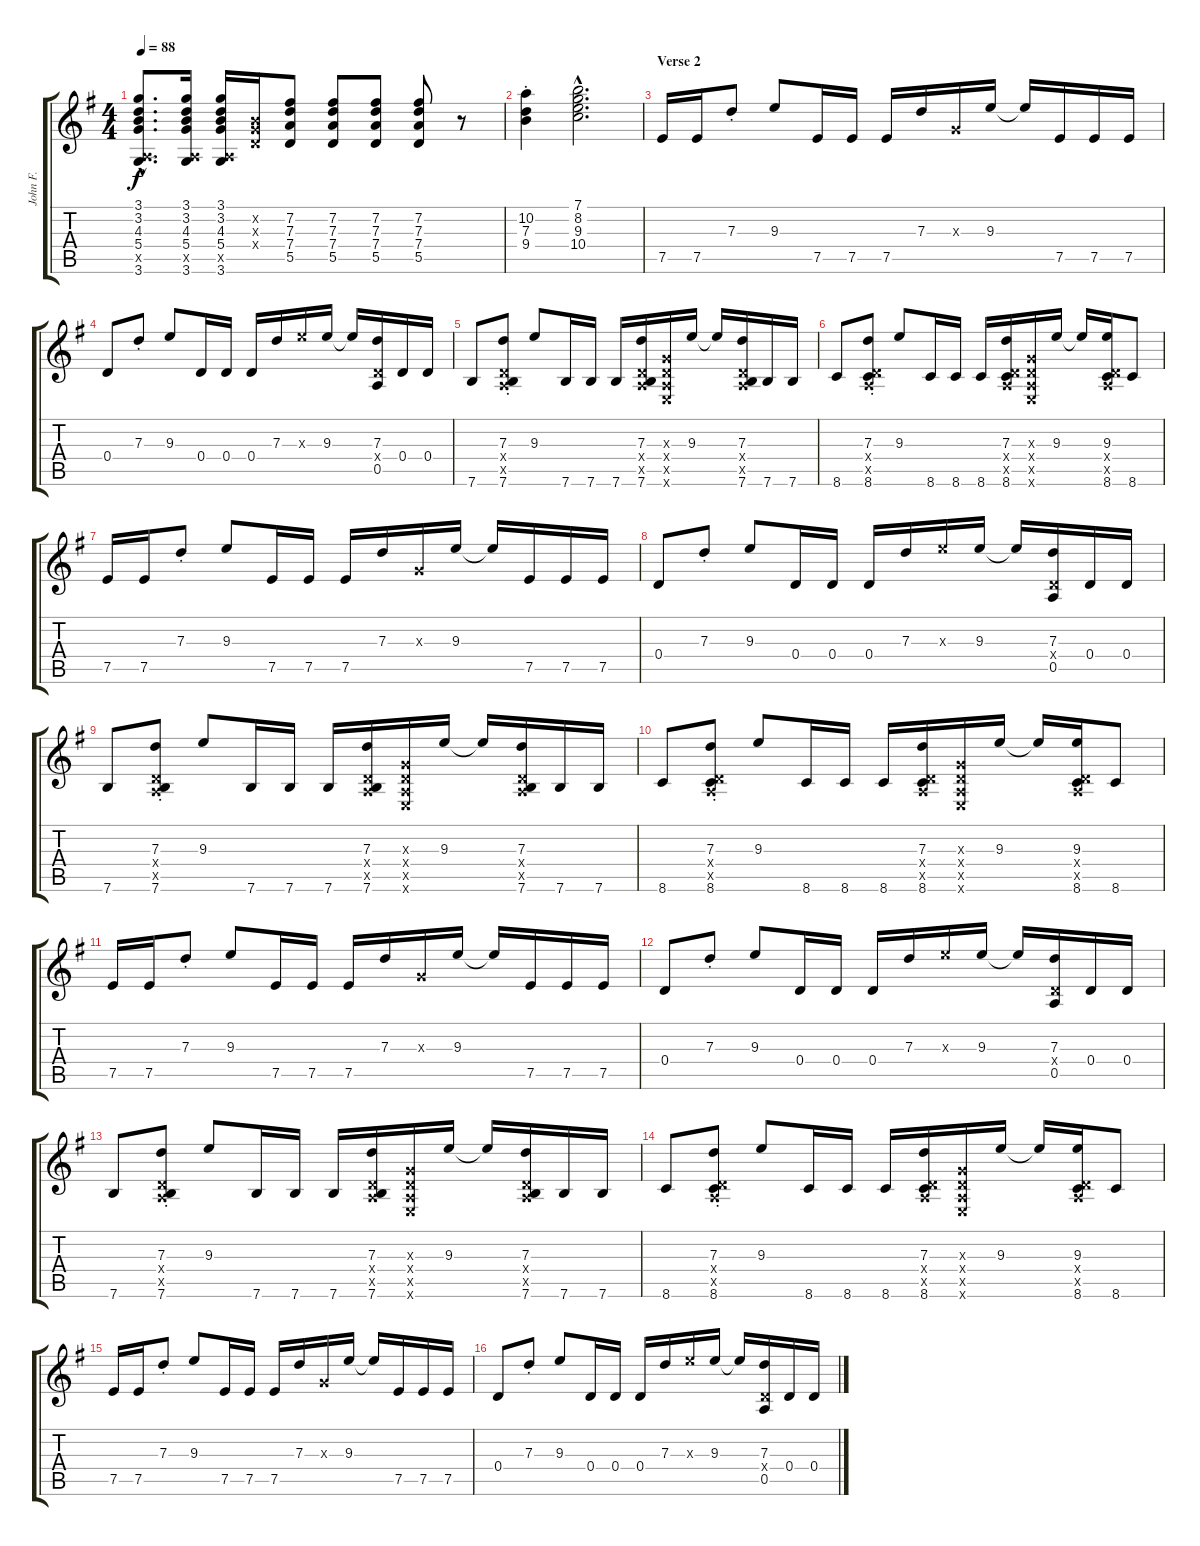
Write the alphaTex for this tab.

\track ("John F." "John F.") {instrument electricguitarclean}
\staff {score tabs}
\tuning (E4 B3 G3 D3 A2 E2) {hide}
\ts (4 4)
\tempo 88
\clef g2
\ks g
(3.1{hac} 3.2{hac} 4.3{hac} 5.4{hac} 0.5{hac x} 3.6{hac}).8{d dy f} (3.1 3.2 4.3 5.4 0.5{x} 3.6).16 (3.1 3.2 4.3 5.4 0.5{x} 3.6).16 (0.2{x} 0.3{x} 0.4{x}).16 (7.2 7.3 7.4 5.5).8 (7.2 7.3 7.4 5.5).8 (7.2 7.3 7.4 5.5).8 (7.2 7.3 7.4 5.5).8 r.8 |
(10.2{st} 7.3{st} 9.4{st}).4 (7.1{hac} 8.2{hac} 9.3{hac} 10.4{hac}).2{d} |
\section ("" "Verse 2")
7.5.16 7.5.16 7.3{st}.8 9.3.8 7.5.16 7.5.16 7.5.16 7.3.16 0.3{x}.16 9.3.16 9.3{t}.16 7.5.16 7.5.16 7.5.16 |
0.4.8 7.3{st}.8 9.3.8 0.4.16 0.4.16 0.4.16 7.3.16 9.3{x}.16 9.3.16 9.3{t}.16 (7.3 0.4{x} 0.5).16 0.4.16 0.4.16 |
7.6.8 (7.3{st} 0.4{x} 0.5{x} 7.6{st}).8 9.3.8 7.6.16 7.6.16 7.6.16 (7.3 0.4{x} 0.5{x} 7.6).16 (0.3{x} 0.4{x} 0.5{x} 0.6{x}).16 9.3.16 9.3{t}.16 (7.3 0.4{x} 0.5{x} 7.6).16 7.6.16 7.6.16 |
8.6.8 (7.3{st} 0.4{x} 0.5{x} 8.6{st}).8 9.3.8 8.6.16 8.6.16 8.6.16 (7.3 0.4{x} 0.5{x} 8.6).16 (0.3{x} 0.4{x} 0.5{x} 0.6{x}).16 9.3.16 9.3{t}.16 (9.3 0.4{x} 0.5{x} 8.6).16 8.6.8 |
7.5.16 7.5.16 7.3{st}.8 9.3.8 7.5.16 7.5.16 7.5.16 7.3.16 0.3{x}.16 9.3.16 9.3{t}.16 7.5.16 7.5.16 7.5.16 |
0.4.8 7.3{st}.8 9.3.8 0.4.16 0.4.16 0.4.16 7.3.16 9.3{x}.16 9.3.16 9.3{t}.16 (7.3 0.4{x} 0.5).16 0.4.16 0.4.16 |
7.6.8 (7.3{st} 0.4{x} 0.5{x} 7.6{st}).8 9.3.8 7.6.16 7.6.16 7.6.16 (7.3 0.4{x} 0.5{x} 7.6).16 (0.3{x} 0.4{x} 0.5{x} 0.6{x}).16 9.3.16 9.3{t}.16 (7.3 0.4{x} 0.5{x} 7.6).16 7.6.16 7.6.16 |
8.6.8 (7.3{st} 0.4{x} 0.5{x} 8.6{st}).8 9.3.8 8.6.16 8.6.16 8.6.16 (7.3 0.4{x} 0.5{x} 8.6).16 (0.3{x} 0.4{x} 0.5{x} 0.6{x}).16 9.3.16 9.3{t}.16 (9.3 0.4{x} 0.5{x} 8.6).16 8.6.8 |
7.5.16 7.5.16 7.3{st}.8 9.3.8 7.5.16 7.5.16 7.5.16 7.3.16 0.3{x}.16 9.3.16 9.3{t}.16 7.5.16 7.5.16 7.5.16 |
0.4.8 7.3{st}.8 9.3.8 0.4.16 0.4.16 0.4.16 7.3.16 9.3{x}.16 9.3.16 9.3{t}.16 (7.3 0.4{x} 0.5).16 0.4.16 0.4.16 |
7.6.8 (7.3{st} 0.4{x} 0.5{x} 7.6{st}).8 9.3.8 7.6.16 7.6.16 7.6.16 (7.3 0.4{x} 0.5{x} 7.6).16 (0.3{x} 0.4{x} 0.5{x} 0.6{x}).16 9.3.16 9.3{t}.16 (7.3 0.4{x} 0.5{x} 7.6).16 7.6.16 7.6.16 |
8.6.8 (7.3{st} 0.4{x} 0.5{x} 8.6{st}).8 9.3.8 8.6.16 8.6.16 8.6.16 (7.3 0.4{x} 0.5{x} 8.6).16 (0.3{x} 0.4{x} 0.5{x} 0.6{x}).16 9.3.16 9.3{t}.16 (9.3 0.4{x} 0.5{x} 8.6).16 8.6.8 |
7.5.16 7.5.16 7.3{st}.8 9.3.8 7.5.16 7.5.16 7.5.16 7.3.16 0.3{x}.16 9.3.16 9.3{t}.16 7.5.16 7.5.16 7.5.16 |
0.4.8 7.3{st}.8 9.3.8 0.4.16 0.4.16 0.4.16 7.3.16 9.3{x}.16 9.3.16 9.3{t}.16 (7.3 0.4{x} 0.5).16 0.4.16 0.4.16
